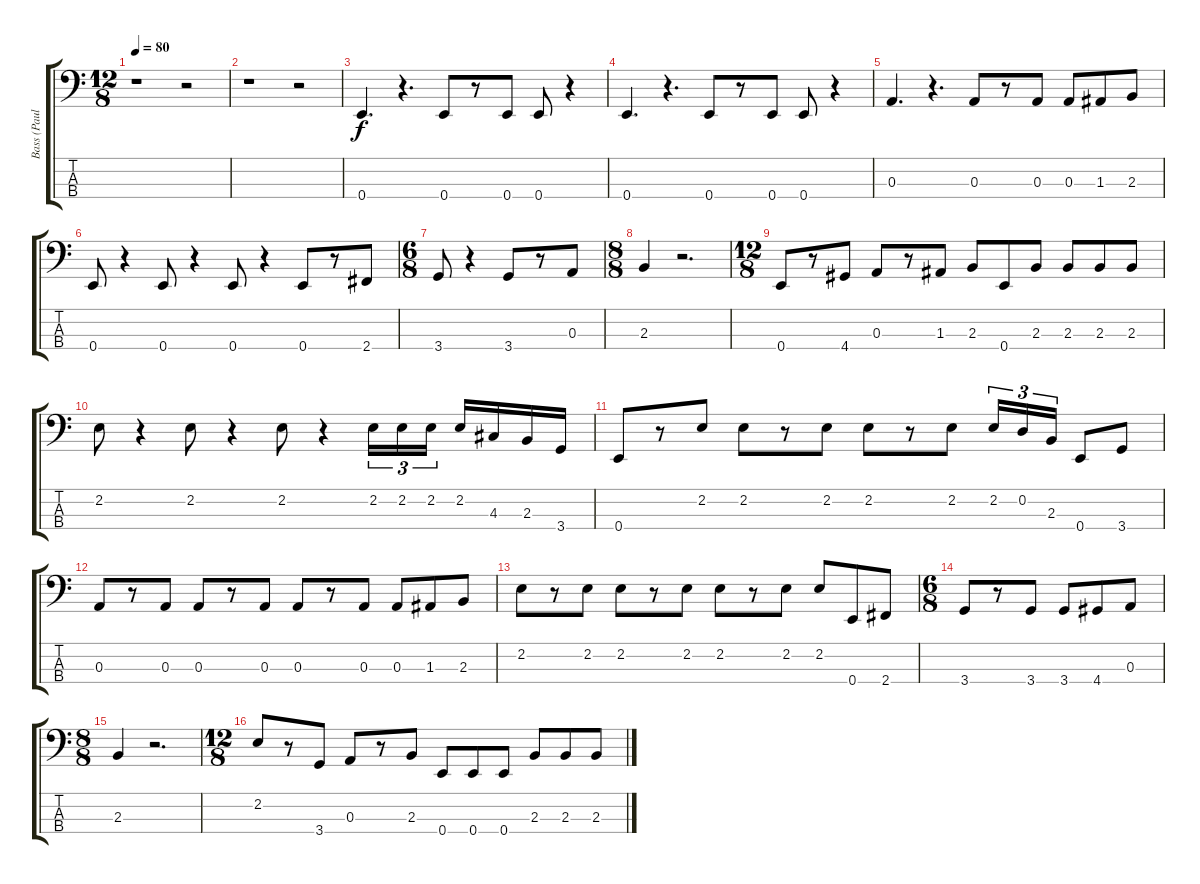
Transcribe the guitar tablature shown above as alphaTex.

\track ("Bass (Paul McCartney)" "Bass (Paul") {instrument electricbasspick}
\staff {score tabs}
\tuning (G2 D2 A1 E1) {hide}
\ts (12 8)
\tempo 80
\clef f4
\ks c
r.1{dy f instrument electricbasspick} r.2 |
r.1 r.2 |
0.4.4{d} r.4{d} 0.4.8 r.8 0.4.8 0.4.8 r.4 |
0.4.4{d} r.4{d} 0.4.8 r.8 0.4.8 0.4.8 r.4 |
0.3.4{d} r.4{d} 0.3.8 r.8 0.3.8 0.3.8 1.3.8 2.3.8 |
0.4.8 r.4 0.4.8 r.4 0.4.8 r.4 0.4.8 r.8 2.4.8 |
\ts (6 8)
3.4.8 r.4 3.4.8 r.8 0.3.8 |
\ts (8 8)
2.3.4 r.2{d} |
\ts (12 8)
0.4.8 r.8 4.4.8 0.3.8 r.8 1.3.8 2.3.8 0.4.8 2.3.8 2.3.8 2.3.8 2.3.8 |
2.2.8 r.4 2.2.8 r.4 2.2.8 r.4 2.2.16{tu (3 2)} 2.2.16{tu (3 2)} 2.2.16{tu (3 2) beam splitsecondary} 2.2.16 4.3.16 2.3.16 3.4.16 |
0.4.8 r.8 2.2.8 2.2.8 r.8 2.2.8 2.2.8 r.8 2.2.8 2.2.16{tu (3 2)} 0.2.16{tu (3 2)} 2.3.16{tu (3 2)} 0.4.8 3.4.8 |
0.3.8 r.8 0.3.8 0.3.8 r.8 0.3.8 0.3.8 r.8 0.3.8 0.3.8 1.3.8 2.3.8 |
2.2.8 r.8 2.2.8 2.2.8 r.8 2.2.8 2.2.8 r.8 2.2.8 2.2.8 0.4.8 2.4.8 |
\ts (6 8)
3.4.8 r.8 3.4.8 3.4.8 4.4.8 0.3.8 |
\ts (8 8)
2.3.4 r.2{d} |
\ts (12 8)
2.2.8 r.8 3.4.8 0.3.8 r.8 2.3.8 0.4.8 0.4.8 0.4.8 2.3.8 2.3.8 2.3.8
